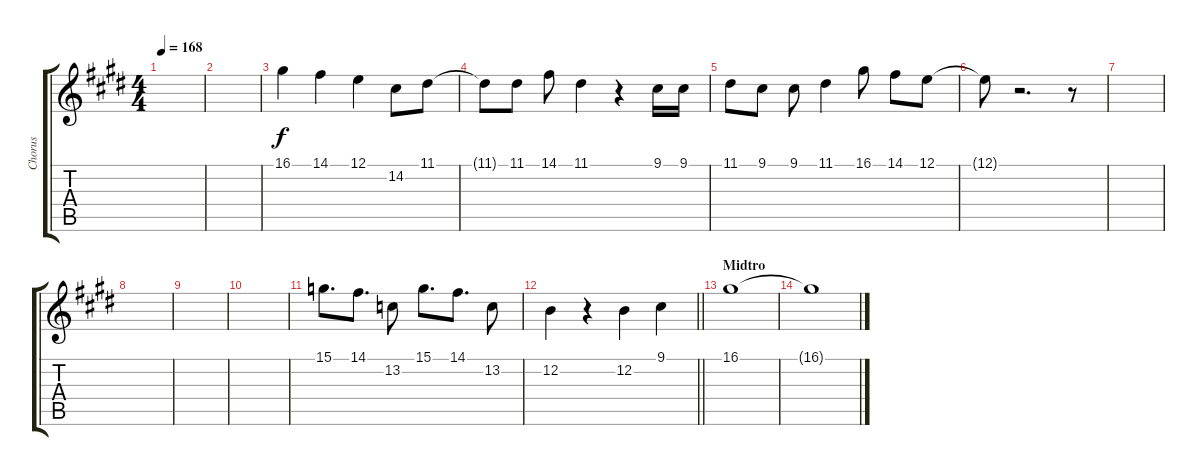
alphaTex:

\track ("Chorus" "Chorus") {mute instrument tenorsax}
\staff {score tabs}
\tuning (E4 B3 G3 D3 A2 E2) {hide}
\ts (4 4)
\tempo 168
\clef g2
\ks e
|
|
16.1.4 14.1.4 12.1.4 14.2.8 11.1.8 |
11.1{t}.8 11.1.8 14.1.8 11.1.4 r.4 9.1.16 9.1.16 |
11.1.8 9.1.8 9.1.8 11.1.4 16.1.8 14.1.8 12.1.8 |
12.1{t}.8 r.2{d} r.8 |
|
|
|
|
15.1.8{d} 14.1.8{d} 13.2.8 15.1.8{d} 14.1.8{d} 13.2.8 |
\barLineRight lightlight
12.2.4 r.4 12.2.4 9.1.4 |
\section ("" "Midtro")
16.1.1 |
16.1{t}.1
